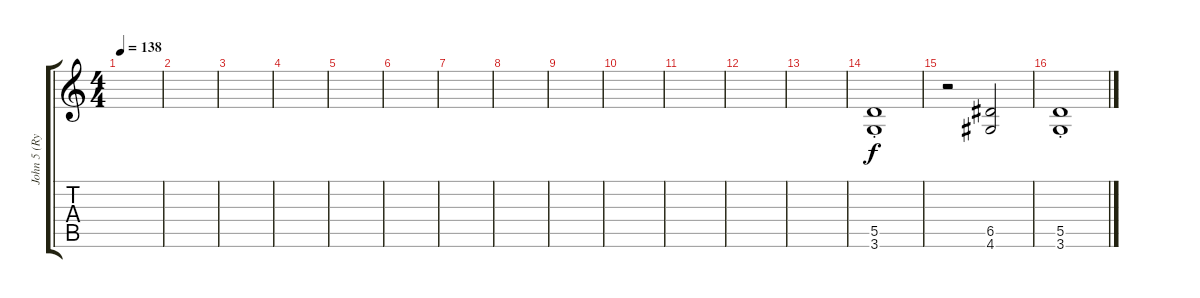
\track ("John 5 (Rythmic)" "John 5 (Ry") {instrument distortionguitar}
\staff {score tabs}
\tuning (E4 B3 G3 D3 A2 E2) {hide}
\ts (4 4)
\tempo 138
\clef g2
\ks c
|
|
|
|
|
|
|
|
|
|
|
|
|
(5.5{st} 3.6{st}).1 |
r.2 (6.5 4.6).2 |
(5.5{st} 3.6{st}).1
